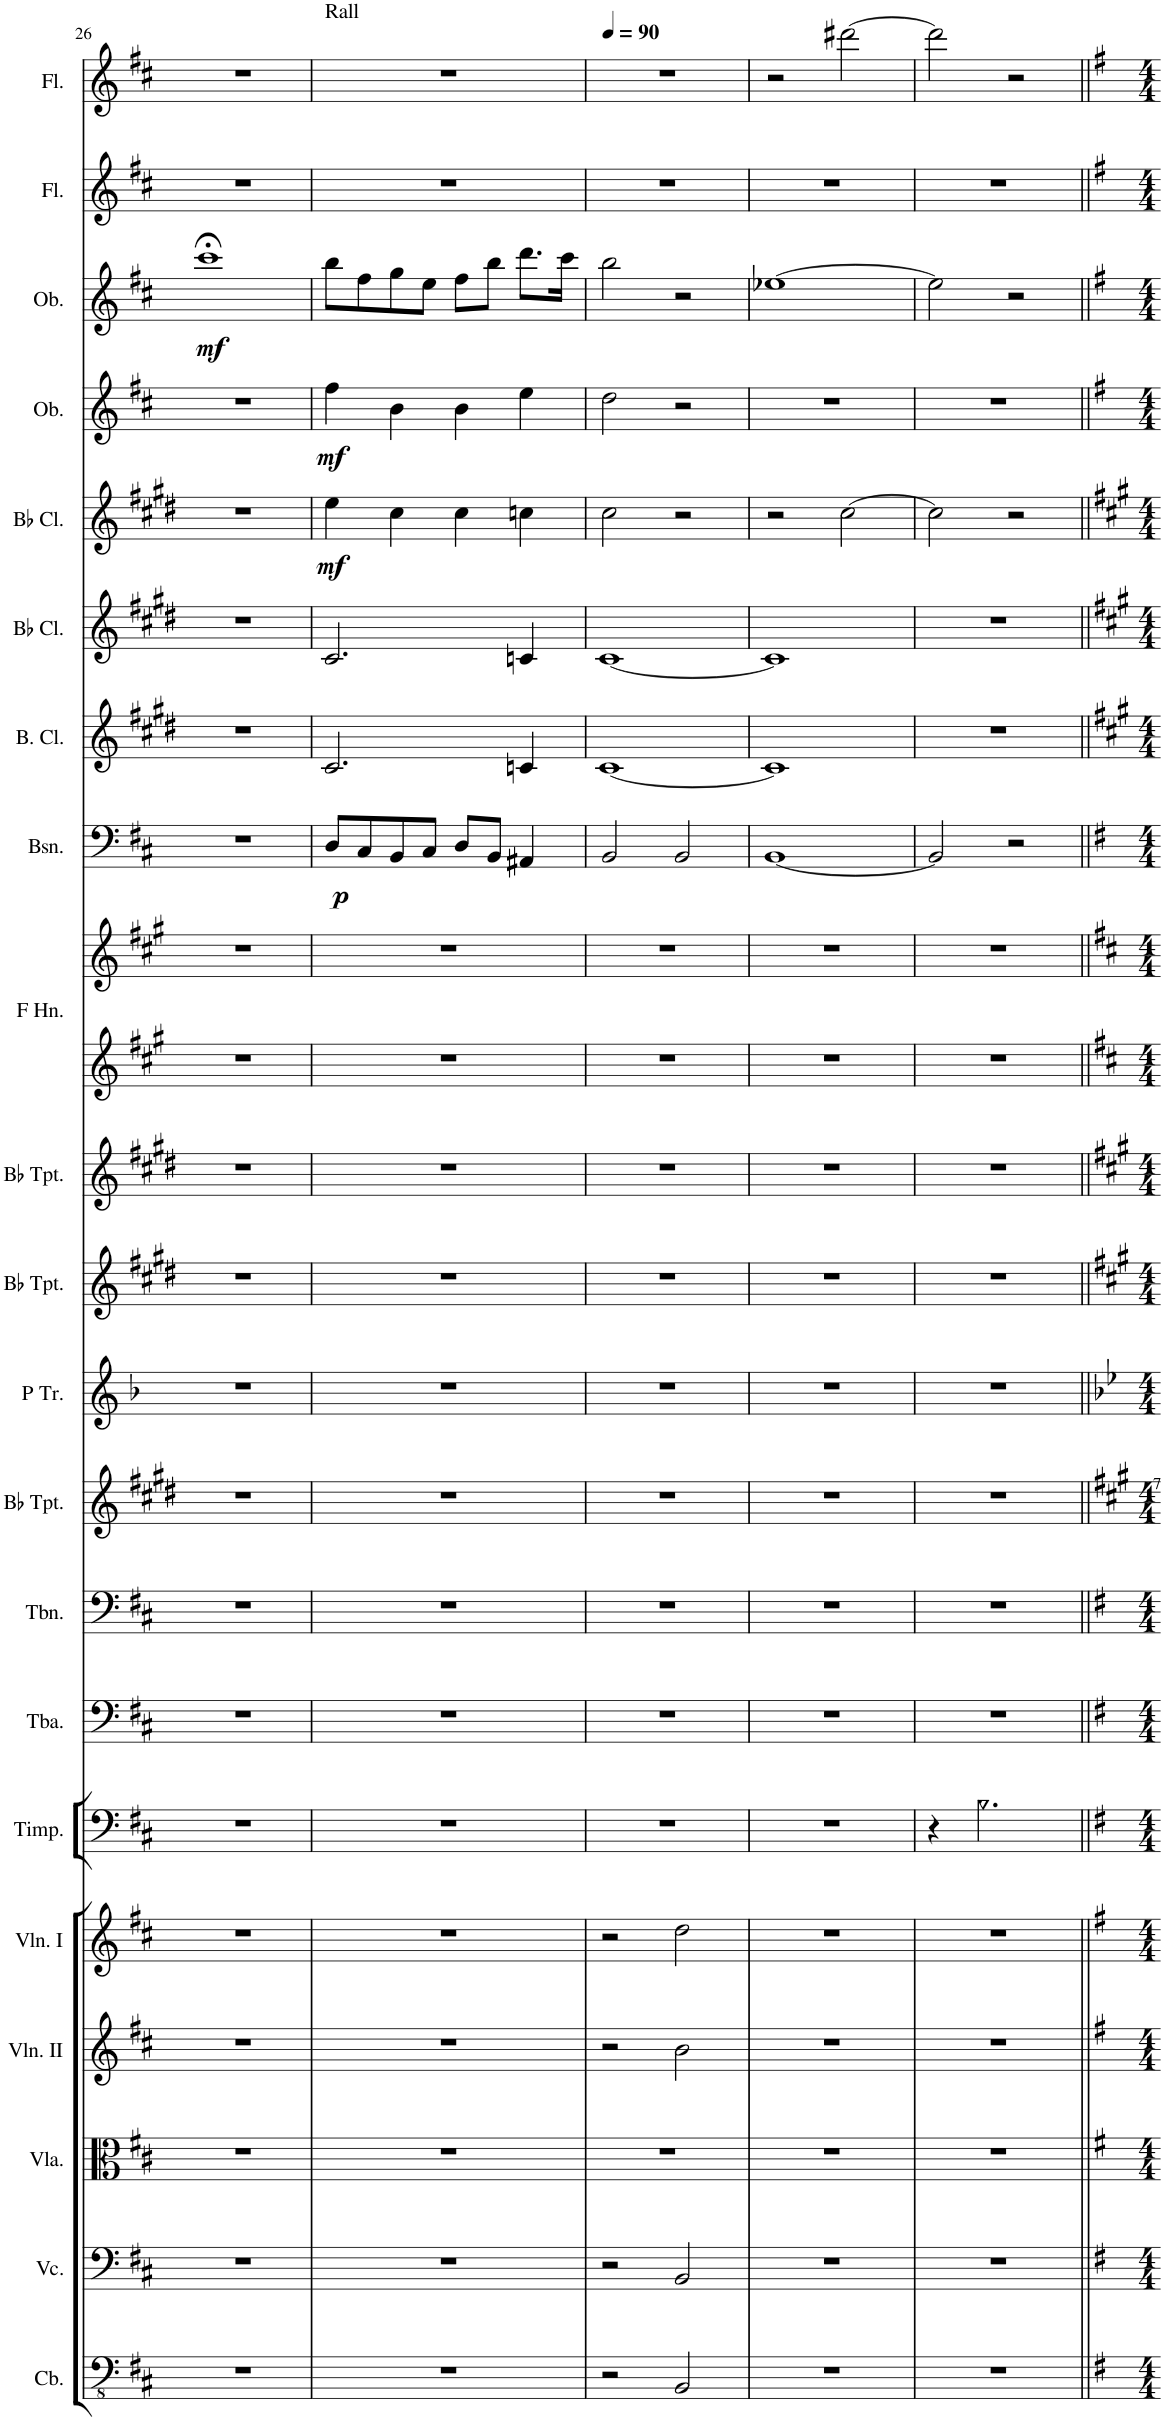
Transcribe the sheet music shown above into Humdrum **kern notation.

**kern	**kern	**kern	**kern	**kern	**kern	**kern	**kern	**kern	**kern	**kern	**kern	**kern	**kern	**kern	**dynam	**kern	**kern	**kern	**dynam	**kern	**dynam	**kern	**dynam	**kern	**kern
*part21	*part20	*part19	*part18	*part17	*part16	*part15	*part14	*part13	*part12	*part11	*part10	*part9	*part9	*part8	*part8	*part7	*part6	*part5	*part5	*part4	*part4	*part3	*part3	*part2	*part1
*staff22	*staff21	*staff20	*staff19	*staff18	*staff17	*staff16	*staff15	*staff14	*staff13	*staff12	*staff11	*staff10	*staff9	*staff8	*staff8	*staff7	*staff6	*staff5	*staff5	*staff4	*staff4	*staff3	*staff3	*staff2	*staff1
*I"Contrabasses	*I"Violoncellos	*I"Violas	*I"Violins II	*I"Violins I	*I"Timpani	*I"Tuba	*I"Trombone	*I"Trumpet 2	*I"Piccolo Trumpet	*I"Bb Trumpet	*I"Trumpet 1	*I"Horns in F	*	*I"Bassoons	*	*I"Bass Clarinet	*I"Clarinet 2	*I"Clarinet 1	*	*I"Oboe 2	*	*I"Oboe 1	*	*I"Flute 2	*I"Flute 1
*I'Cb.	*I'Vc.	*I'Vla.	*I'Vln. II	*I'Vln. I	*I'Timp.	*I'Tba.	*I'Tbn.	*	*I'P Tr.	*I'Bb Tpt.	*	*	*	*I'Bsn.	*	*I'B. Cl.	*	*	*	*I'Ob.	*	*I'Ob.	*	*I'Fl.	*I'Fl.
!!LO:PB:g=z
*clefFv4	*clefF4	*clefC3	*clefG2	*clefG2	*clefF4	*clefF4	*clefF4	*clefG2	*clefG2	*clefG2	*clefG2	*clefG2	*clefG2	*clefF4	*	*clefG2	*clefG2	*clefG2	*	*clefG2	*	*clefG2	*	*clefG2	*clefG2
*Trd7c12	*	*	*	*	*	*	*	*Trd1c2	*Trd2c3	*Trd1c2	*Trd1c2	*Trd4c7	*Trd4c7	*	*	*Trd8c14	*Trd1c2	*Trd1c2	*	*	*	*	*	*	*
*k[f#c#]	*k[f#c#]	*k[f#c#]	*k[f#c#]	*k[f#c#]	*k[f#c#]	*k[f#c#]	*k[f#c#]	*k[f#c#g#d#]	*k[b-]	*k[f#c#g#d#]	*k[f#c#g#d#]	*k[f#c#g#]	*k[f#c#g#]	*k[f#c#]	*	*k[f#c#g#d#]	*k[f#c#g#d#]	*k[f#c#g#d#]	*	*k[f#c#]	*	*k[f#c#]	*	*k[f#c#]	*k[f#c#]
*M4/4	*M4/4	*M4/4	*M4/4	*M4/4	*M4/4	*M4/4	*M4/4	*M4/4	*M4/4	*M4/4	*M4/4	*M4/4	*M4/4	*M4/4	*	*M4/4	*M4/4	*M4/4	*	*M4/4	*	*M4/4	*	*M4/4	*M4/4
=26	=26	=26	=26	=26	=26	=26	=26	=26	=26	=26	=26	=26	=26	=26	=26	=26	=26	=26	=26	=26	=26	=26	=26	=26	=26
!	!	!	!	!	!	!	!	!	!	!	!	!	!	!	!	!	!	!	!	!	!	!	!LO:DY:b	!	!
1r	1r	1r	1r	1r	1r	1r	1r	1r	1r	1r	1r	1r	1r	1r	.	1r	1r	1r	.	1r	.	1ccc#;<	mf	1r	1r
=27	=27	=27	=27	=27	=27	=27	=27	=27	=27	=27	=27	=27	=27	=27	=27	=27	=27	=27	=27	=27	=27	=27	=27	=27	=27
!	!	!	!	!	!	!	!	!	!	!	!	!	!	!	!	!	!	!	!	!	!	!	!	!	!LO:TX:a:t=Rall
!	!	!	!	!	!	!	!	!	!	!	!	!	!	!	!LO:DY:b	!	!	!	!LO:DY:b	!	!LO:DY:b	!	!	!	!
1r	1r	1r	1r	1r	1r	1r	1r	1r	1r	1r	1r	1r	1r	8D/L	p	2.c#/	2.c#/	4ee\	mf	4ff#\	mf	8bb\L	.	1r	1r
.	.	.	.	.	.	.	.	.	.	.	.	.	.	8C#/	.	.	.	.	.	.	.	8ff#\	.	.	.
.	.	.	.	.	.	.	.	.	.	.	.	.	.	8BB/	.	.	.	4cc#\	.	4b\	.	8gg\	.	.	.
.	.	.	.	.	.	.	.	.	.	.	.	.	.	8C#/J	.	.	.	.	.	.	.	8ee\J	.	.	.
.	.	.	.	.	.	.	.	.	.	.	.	.	.	8D/L	.	.	.	4cc#\	.	4b\	.	8ff#\L	.	.	.
.	.	.	.	.	.	.	.	.	.	.	.	.	.	8BB/J	.	.	.	.	.	.	.	8bb\J	.	.	.
.	.	.	.	.	.	.	.	.	.	.	.	.	.	4AA#X/	.	4cn/	4cn/	4ccn\	.	4ee\	.	8.ddd\L	.	.	.
.	.	.	.	.	.	.	.	.	.	.	.	.	.	.	.	.	.	.	.	.	.	16ccc#\Jk	.	.	.
=28	=28	=28	=28	=28	=28	=28	=28	=28	=28	=28	=28	=28	=28	=28	=28	=28	=28	=28	=28	=28	=28	=28	=28	=28	=28
*	*	*	*	*	*	*	*	*	*	*	*	*	*	*	*	*	*	*	*	*	*	*	*	*	*MM90
2r	2r	1r	2r	2r	1r	1r	1r	1r	1r	1r	1r	1r	1r	2BB/	.	[1c#	[1c#	2cc#\	.	2dd\	.	2bb\	.	1r	1r
2BBB/	2BB/	.	2b\	2dd\	.	.	.	.	.	.	.	.	.	2BB/	.	.	.	2r	.	2r	.	2r	.	.	.
=29	=29	=29	=29	=29	=29	=29	=29	=29	=29	=29	=29	=29	=29	=29	=29	=29	=29	=29	=29	=29	=29	=29	=29	=29	=29
1r	1r	1r	1r	1r	1r	1r	1r	1r	1r	1r	1r	1r	1r	[1BB	.	1c#]	1c#]	2r	.	1r	.	[1ee-X	.	1r	2r
.	.	.	.	.	.	.	.	.	.	.	.	.	.	.	.	.	.	[2cc#\	.	.	.	.	.	.	[2ddd#X\
=30	=30	=30	=30	=30	=30	=30	=30	=30	=30	=30	=30	=30	=30	=30	=30	=30	=30	=30	=30	=30	=30	=30	=30	=30	=30
1r	1r	1r	1r	1r	4r	1r	1r	1r	1r	1r	1r	1r	1r	2BB/]	.	1r	1r	2cc#\]	.	1r	.	2ee-\]	.	1r	2ddd#\]
.	.	.	.	.	2.B\	.	.	.	.	.	.	.	.	.	.	.	.	.	.	.	.	.	.	.	.
.	.	.	.	.	.	.	.	.	.	.	.	.	.	2r	.	.	.	2r	.	.	.	2r	.	.	2r
=||	=||	=||	=||	=||	=||	=||	=||	=||	=||	=||	=||	=||	=||	=||	=||	=||	=||	=||	=||	=||	=||	=||	=||	=||	=||
*-	*-	*-	*-	*-	*-	*-	*-	*-	*-	*-	*-	*-	*-	*-	*-	*-	*-	*-	*-	*-	*-	*-	*-	*-	*-
